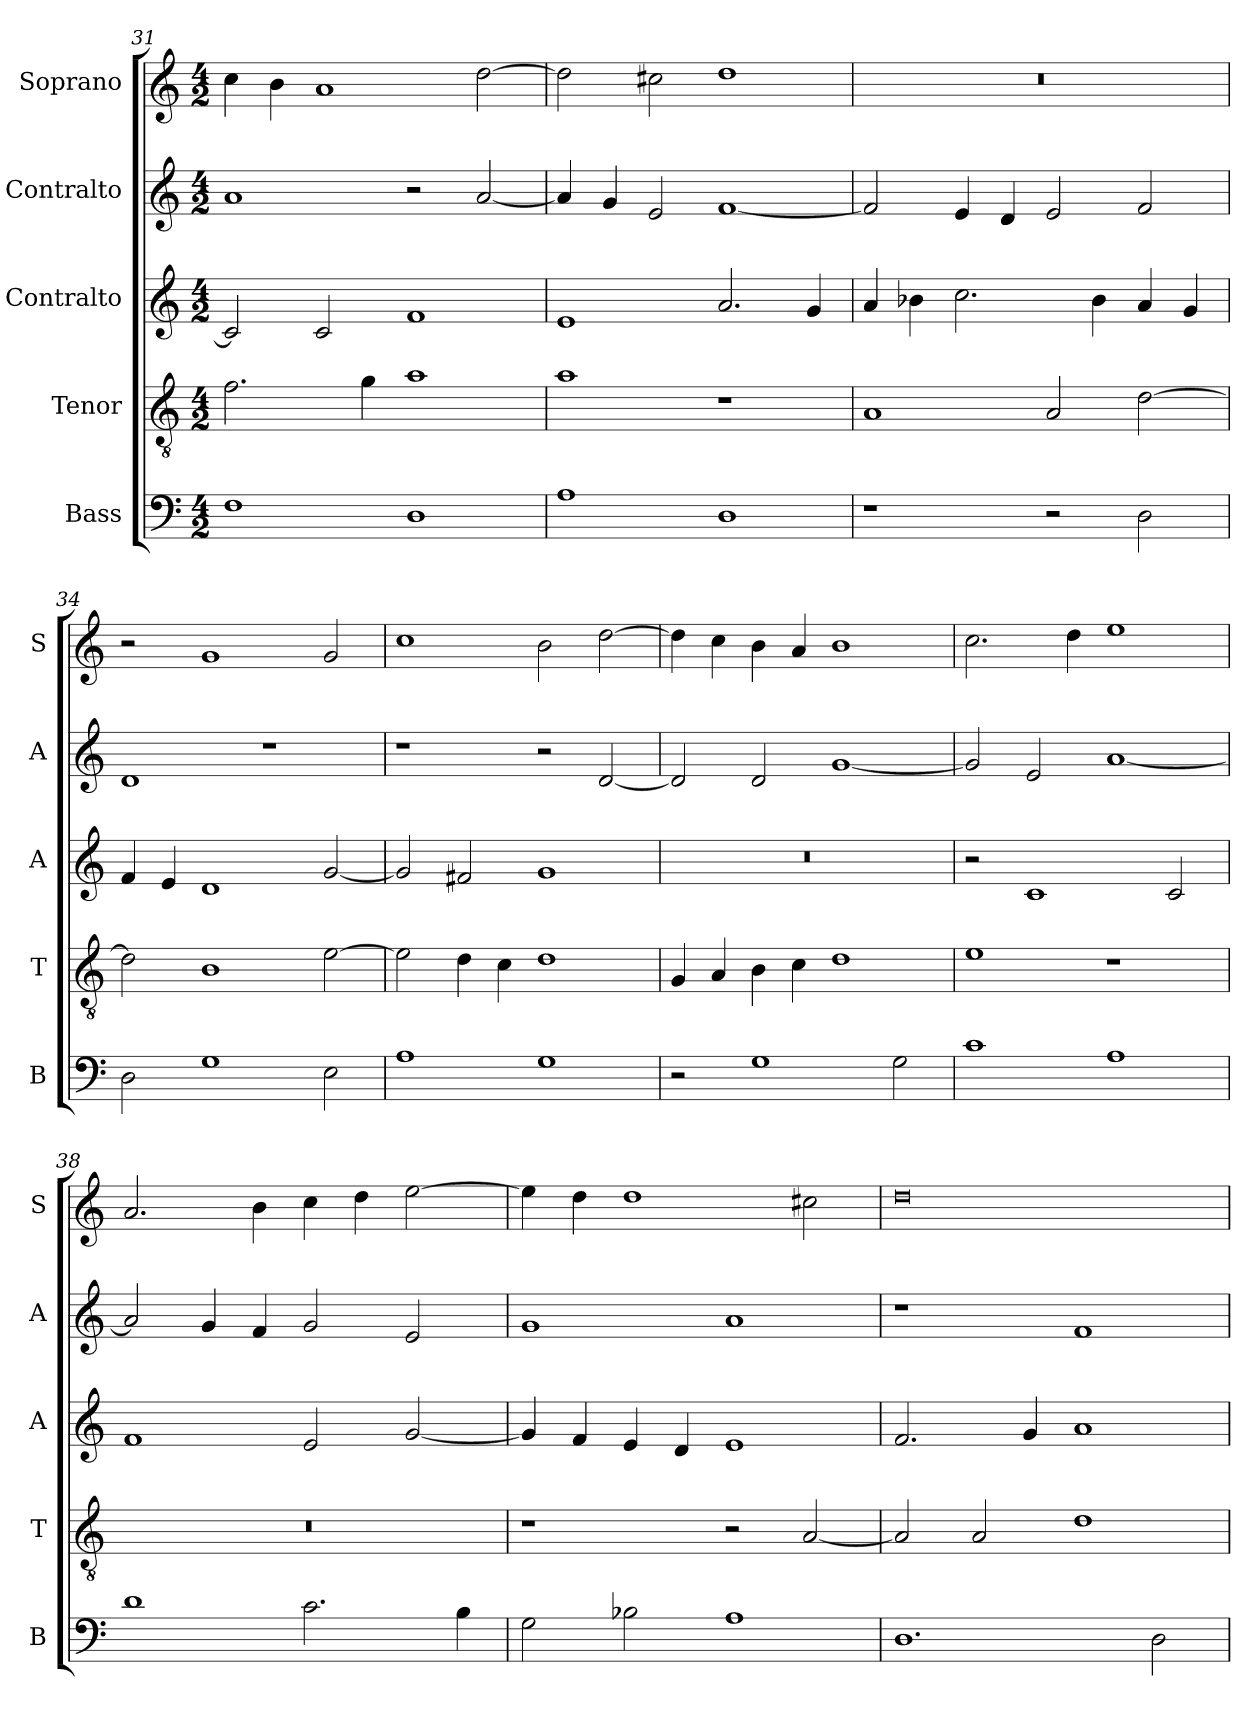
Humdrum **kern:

**kern	**kern	**kern	**kern	**kern
*part5	*part4	*part3	*part2	*part1
*staff5	*staff4	*staff3	*staff2	*staff1
*I"Bass	*I"Tenor	*I"Contralto	*I"Contralto	*I"Soprano
*I'B	*I'T	*I'A	*I'A	*I'S
*clefF4	*clefGv2	*clefG2	*clefG2	*clefG2
*k[]	*k[]	*k[]	*k[]	*k[]
*G:mix	*G:mix	*G:mix	*G:mix	*G:mix
*M4/2	*M4/2	*M4/2	*M4/2	*M4/2
=31	=31	=31	=31	=31
1F	2.f	2c]	1a	4cc
.	.	.	.	4b
.	.	2c	.	1a
.	4g	.	.	.
1D	1a	1f	2r	.
.	.	.	[2a	[2dd
=32	=32	=32	=32	=32
1A	1a	1e	4a]	2dd]
.	.	.	4g	.
.	.	.	2e	2cc#X
1D	1r	2.a	[1f	1dd
.	.	4g	.	.
=33	=33	=33	=33	=33
1r	1A	4a	2f]	0r
.	.	4b-X	.	.
.	.	2.cc	4e	.
.	.	.	4d	.
2r	2A	.	2e	.
.	.	4b-	.	.
2D	[2d	4a	2f	.
.	.	4g	.	.
=34	=34	=34	=34	=34
2D	2d]	4f	1d	2r
.	.	4e	.	.
1G	1B	1d	.	1g
.	.	.	1r	.
2E	[2e	[2g	.	2g
=35	=35	=35	=35	=35
1A	2e]	2g]	1r	1cc
.	4d	2f#X	.	.
.	4c	.	.	.
1G	1d	1g	2r	2b
.	.	.	[2d	[2dd
=36	=36	=36	=36	=36
2r	4G	0r	2d]	4dd]
.	4A	.	.	4cc
1G	4B	.	2d	4b
.	4c	.	.	4a
.	1d	.	[1g	1b
2G	.	.	.	.
=37	=37	=37	=37	=37
1c	1e	2r	2g]	2.cc
.	.	1c	2e	.
.	.	.	.	4dd
1A	1r	.	[1a	1ee
.	.	2c	.	.
=38	=38	=38	=38	=38
1d	0r	1f	2a]	2.a
.	.	.	4g	.
.	.	.	4f	4b
2.c	.	2e	2g	4cc
.	.	.	.	4dd
.	.	[2g	2e	[2ee
4B	.	.	.	.
=39	=39	=39	=39	=39
2G	1r	4g]	1g	4ee]
.	.	4f	.	4dd
2B-X	.	4e	.	1dd
.	.	4d	.	.
1A	2r	1e	1a	.
.	[2A	.	.	2cc#X
=40	=40	=40	=40	=40
1.D	2A]	2.f	1r	0dd
.	2A	.	.	.
.	.	4g	.	.
.	1d	1a	1f	.
2D	.	.	.	.
=	=	=	=	=
*-	*-	*-	*-	*-
